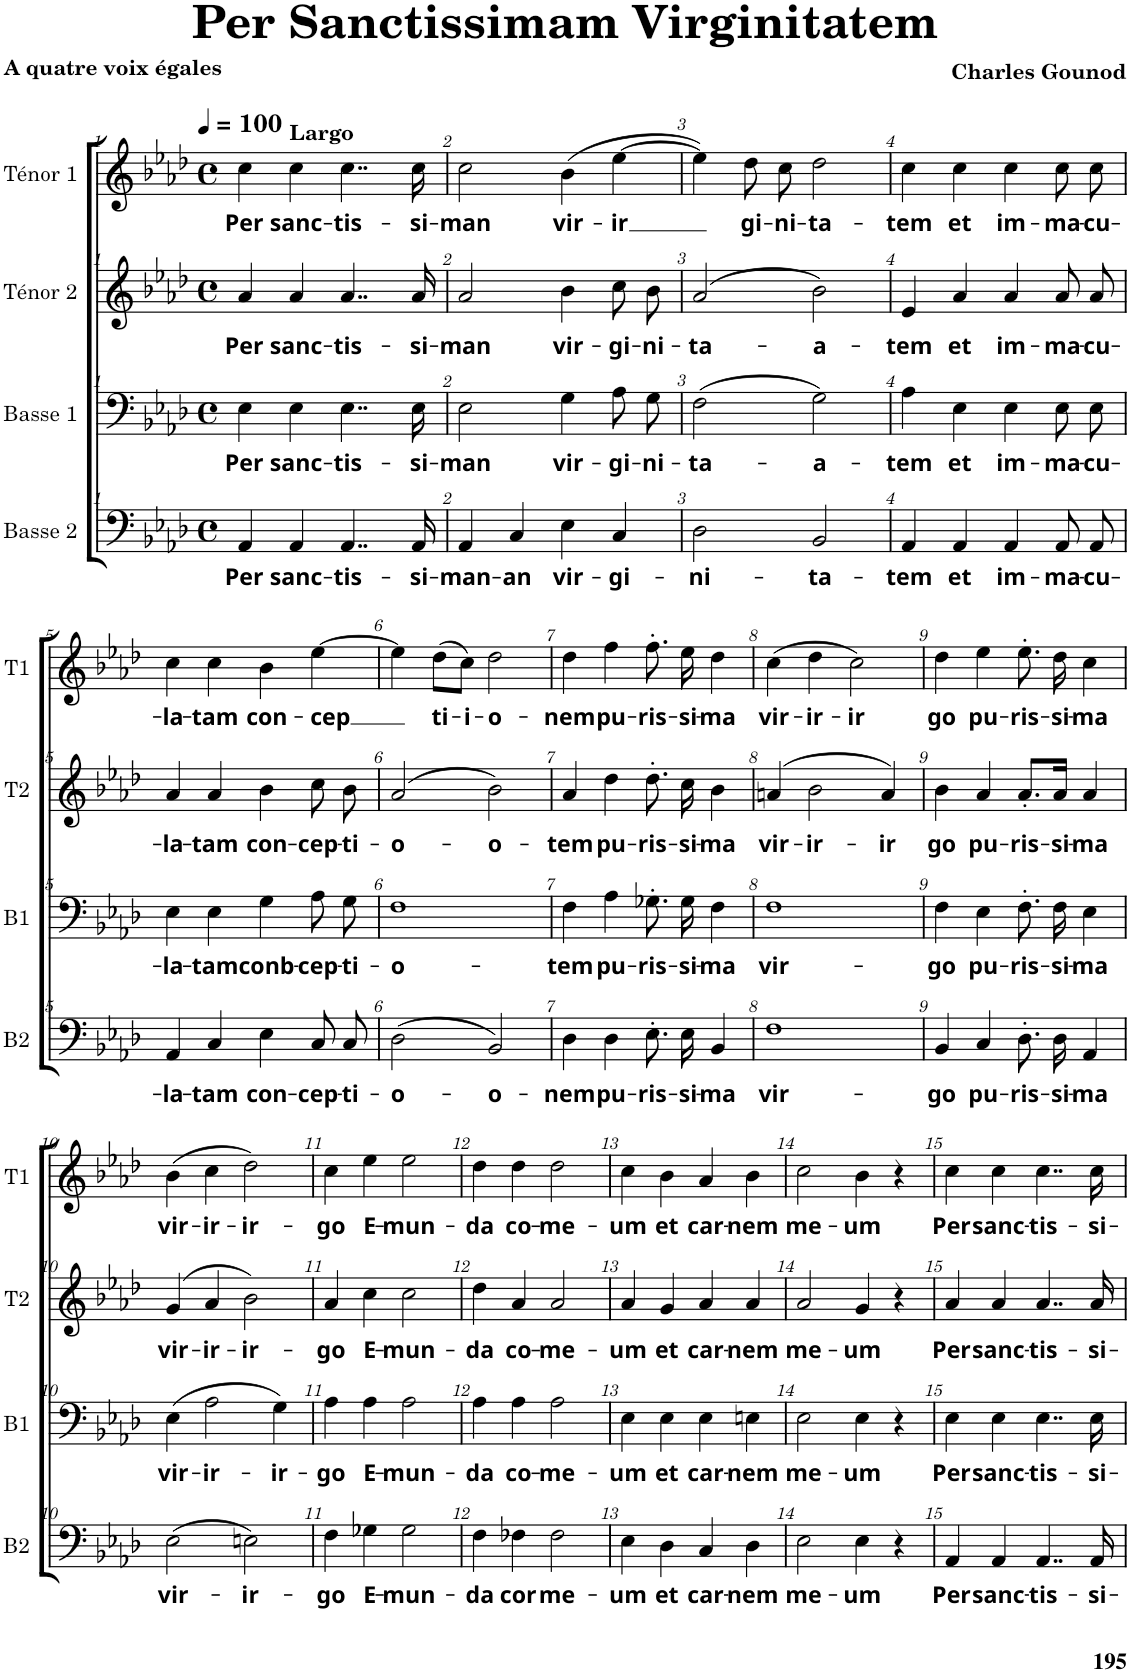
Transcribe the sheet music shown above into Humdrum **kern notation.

**kern	**text	**kern	**text	**kern	**text	**kern	**text
*part4	*part4	*part3	*part3	*part2	*part2	*part1	*part1
*staff4	*staff4	*staff3	*staff3	*staff2	*staff2	*staff1	*staff1
*I"Basse 2	*	*I"Basse 1	*	*I"Ténor 2	*	*I"Ténor 1	*
*I'B2	*	*I'B1	*	*I'T2	*	*I'T1	*
*clefF4	*	*clefF4	*	*clefG2	*	*clefG2	*
*k[b-e-a-d-]	*	*k[b-e-a-d-]	*	*k[b-e-a-d-]	*	*k[b-e-a-d-]	*
*M4/4	*	*M4/4	*	*M4/4	*	*M4/4	*
*met(c)	*	*met(c)	*	*met(c)	*	*met(c)	*
*MM100	*	*MM100	*	*MM100	*	*MM100	*
=1	=1	=1	=1	=1	=1	=1	=1
!	!	!	!	!	!	!LO:TX:a:B:t=Largo	!
!	!LO:LY:b	!	!LO:LY:b	!	!LO:LY:b	!	!LO:LY:b
4AA-/	Per	4E-\	Per	4a-/	Per	4cc\	Per
!	!LO:LY:b	!	!LO:LY:b	!	!LO:LY:b	!	!LO:LY:b
4AA-/	sanc-	4E-\	sanc-	4a-/	sanc-	4cc\	sanc-
!	!LO:LY:b	!	!LO:LY:b	!	!LO:LY:b	!	!LO:LY:b
4..AA-/	-tis-	4..E-\	-tis-	4..a-/	-tis-	4..cc\	-tis-
!	!LO:LY:b	!	!LO:LY:b	!	!LO:LY:b	!	!LO:LY:b
16AA-/	-si-	16E-\	-si-	16a-/	-si-	16cc\	-si-
=2	=2	=2	=2	=2	=2	=2	=2
!	!LO:LY:b	!	!LO:LY:b	!	!LO:LY:b	!	!LO:LY:b
4AA-/	-man-	2E-\	-man	2a-/	-man	2cc\	-man
!	!LO:LY:b	!	!	!	!	!	!
4C/	-an	.	.	.	.	.	.
!	!LO:LY:b	!	!LO:LY:b	!	!LO:LY:b	!	!LO:LY:b
4E-\	vir-	4G\	vir-	4b-\	vir-	(4b-\	vir-
!	!LO:LY:b	!	!LO:LY:b	!	!LO:LY:b	!	!LO:LY:b
4C/	-gi-	8A-\L	-gi-	8cc\	-gi-	[4ee-\	-ir
!	!	!	!LO:LY:b	!	!LO:LY:b	!	!
.	.	8G\J	-ni-	8b-\	-ni-	.	.
=3	=3	=3	=3	=3	=3	=3	=3
!	!LO:LY:b	!	!LO:LY:b	!	!LO:LY:b	!	!
2D-\	-ni-	(2F\	-ta-	(2a-/	-ta-	4ee-\])	.
!	!	!	!	!	!	!	!LO:LY:b
.	.	.	.	.	.	8dd-\	gi-
!	!	!	!	!	!	!	!LO:LY:b
.	.	.	.	.	.	8cc\	-ni-
!	!LO:LY:b	!	!LO:LY:b	!	!LO:LY:b	!	!LO:LY:b
2BB-/	-ta-	2G\)	-a-	2b-\)	-a-	2dd-\	-ta-
=4	=4	=4	=4	=4	=4	=4	=4
!	!LO:LY:b	!	!LO:LY:b	!	!LO:LY:b	!	!LO:LY:b
4AA-/	-tem	4A-\	-tem	4e-/	-tem	4cc\	-tem
!	!LO:LY:b	!	!LO:LY:b	!	!LO:LY:b	!	!LO:LY:b
4AA-/	et	4E-\	et	4a-/	et	4cc\	et
!	!LO:LY:b	!	!LO:LY:b	!	!LO:LY:b	!	!LO:LY:b
4AA-/	im-	4E-\	im-	4a-/	im-	4cc\	im-
!	!LO:LY:b	!	!LO:LY:b	!	!LO:LY:b	!	!LO:LY:b
8AA-/L	-ma-	8E-\L	-ma-	8a-/	-ma-	8cc\	-ma-
!	!LO:LY:b	!	!LO:LY:b	!	!LO:LY:b	!	!LO:LY:b
8AA-/J	-cu-	8E-\J	-cu-	8a-/	-cu-	8cc\	-cu-
!!LO:LB:g=z
=5	=5	=5	=5	=5	=5	=5	=5
!	!LO:LY:b	!	!LO:LY:b	!	!LO:LY:b	!	!LO:LY:b
4AA-/	-la-	4E-\	-la-	4a-/	-la-	4cc\	-la-
!	!LO:LY:b	!	!LO:LY:b	!	!LO:LY:b	!	!LO:LY:b
4C/	-tam	4E-\	-tam	4a-/	-tam	4cc\	-tam
!	!LO:LY:b	!	!LO:LY:b	!	!LO:LY:b	!	!LO:LY:b
4E-\	con-	4G\	conb-	4b-\	con-	4b-\	con-
!	!LO:LY:b	!	!LO:LY:b	!	!LO:LY:b	!	!LO:LY:b
8C/L	-cep-	8A-\L	-cep-	8cc\	-cep-	[4ee-\	-cep
!	!LO:LY:b	!	!LO:LY:b	!	!LO:LY:b	!	!
8C/J	-ti-	8G\J	-ti-	8b-\	-ti-	.	.
=6	=6	=6	=6	=6	=6	=6	=6
!	!LO:LY:b	!	!LO:LY:b	!	!LO:LY:b	!	!
(2D-\	-o-	1F	-o-	(2a-/	-o-	4ee-\]	.
!	!	!	!	!	!	!	!LO:LY:b
.	.	.	.	.	.	(8dd-\L	ti-
!	!	!	!	!	!	!	!LO:LY:b
.	.	.	.	.	.	8cc\J)	-i-
!	!LO:LY:b	!	!	!	!LO:LY:b	!	!LO:LY:b
2BB-/)	-o-	.	.	2b-\)	-o-	2dd-\	-o-
=7	=7	=7	=7	=7	=7	=7	=7
!	!LO:LY:b	!	!LO:LY:b	!	!LO:LY:b	!	!LO:LY:b
4D-\	-nem	4F\	-tem	4a-/	-tem	4dd-\	-nem
!	!LO:LY:b	!	!LO:LY:b	!	!LO:LY:b	!	!LO:LY:b
4D-\	pu-	4A-\	pu-	4dd-\	pu-	4ff\	pu-
!	!LO:LY:b	!	!LO:LY:b	!	!LO:LY:b	!	!LO:LY:b
8.E-'\L	-ris-	8.G-X'\L	-ris-	8.dd-'\	-ris-	8.ff'\	-ris-
!	!LO:LY:b	!	!LO:LY:b	!	!LO:LY:b	!	!LO:LY:b
16E-\Jk	-si-	16G-\Jk	-si-	16cc\	-si-	16ee-\	-si-
!	!LO:LY:b	!	!LO:LY:b	!	!LO:LY:b	!	!LO:LY:b
4BB-/	-ma	4F\	-ma	4b-\	-ma	4dd-\	-ma
=8	=8	=8	=8	=8	=8	=8	=8
!	!LO:LY:b	!	!LO:LY:b	!	!LO:LY:b	!	!LO:LY:b
1F	vir-	1F	vir-	(4an/	vir-	(4cc\	vir-
!	!	!	!	!	!LO:LY:b	!	!LO:LY:b
.	.	.	.	2b-\	-ir-	4dd-\	-ir-
!	!	!	!	!	!	!	!LO:LY:b
.	.	.	.	.	.	2cc\)	-ir
!	!	!	!	!	!LO:LY:b	!	!
.	.	.	.	4a/)	-ir	.	.
=9	=9	=9	=9	=9	=9	=9	=9
!	!LO:LY:b	!	!LO:LY:b	!	!LO:LY:b	!	!LO:LY:b
4BB-/	-go	4F\	-go	4b-\	go	4dd-\	go
!	!LO:LY:b	!	!LO:LY:b	!	!LO:LY:b	!	!LO:LY:b
4C/	pu-	4E-\	pu-	4a-/	pu-	4ee-\	pu-
!	!LO:LY:b	!	!LO:LY:b	!	!LO:LY:b	!	!LO:LY:b
8.D-'\L	-ris-	8.F'\L	-ris-	8.a-'/L	-ris-	8.ee-'\	-ris-
!	!LO:LY:b	!	!LO:LY:b	!	!LO:LY:b	!	!LO:LY:b
16D-\Jk	-si-	16F\Jk	-si-	16a-/Jk	-si-	16dd-\	-si-
!	!LO:LY:b	!	!LO:LY:b	!	!LO:LY:b	!	!LO:LY:b
4AA-/	-ma	4E-\	-ma	4a-/	-ma	4cc\	-ma
!!LO:LB:g=z
=10	=10	=10	=10	=10	=10	=10	=10
!	!LO:LY:b	!	!LO:LY:b	!	!LO:LY:b	!	!LO:LY:b
(2E-\	vir-	(4E-\	vir-	(4g/	vir-	(4b-\	vir-
!	!	!	!LO:LY:b	!	!LO:LY:b	!	!LO:LY:b
.	.	2A-\	-ir-	4a-/	-ir-	4cc\	-ir-
!	!LO:LY:b	!	!	!	!LO:LY:b	!	!LO:LY:b
2En\)	-ir-	.	.	2b-\)	-ir-	2dd-\)	-ir-
!	!	!	!LO:LY:b	!	!	!	!
.	.	4G\)	-ir-	.	.	.	.
=11	=11	=11	=11	=11	=11	=11	=11
!	!LO:LY:b	!	!LO:LY:b	!	!LO:LY:b	!	!LO:LY:b
4F\	-go	4A-\	-go	4a-/	-go	4cc\	-go
!	!LO:LY:b	!	!LO:LY:b	!	!LO:LY:b	!	!LO:LY:b
4G-X\	E-	4A-\	E-	4cc\	E-	4ee-\	E-
!	!LO:LY:b	!	!LO:LY:b	!	!LO:LY:b	!	!LO:LY:b
2G-\	-mun-	2A-\	-mun-	2cc\	-mun-	2ee-\	-mun-
=12	=12	=12	=12	=12	=12	=12	=12
!	!LO:LY:b	!	!LO:LY:b	!	!LO:LY:b	!	!LO:LY:b
4F\	-da	4A-\	-da	4dd-\	-da	4dd-\	-da
!	!LO:LY:b	!	!LO:LY:b	!	!LO:LY:b	!	!LO:LY:b
4F-X\	cor	4A-\	co-	4a-/	co-	4dd-\	co-
!	!LO:LY:b	!	!LO:LY:b	!	!LO:LY:b	!	!LO:LY:b
2F-\	me-	2A-\	-me-	2a-/	-me-	2dd-\	-me-
=13	=13	=13	=13	=13	=13	=13	=13
!	!LO:LY:b	!	!LO:LY:b	!	!LO:LY:b	!	!LO:LY:b
4E-\	-um	4E-\	-um	4a-/	-um	4cc\	-um
!	!LO:LY:b	!	!LO:LY:b	!	!LO:LY:b	!	!LO:LY:b
4D-\	et	4E-\	et	4g/	et	4b-\	et
!	!LO:LY:b	!	!LO:LY:b	!	!LO:LY:b	!	!LO:LY:b
4C/	car-	4E-\	car-	4a-/	car-	4a-/	car-
!	!LO:LY:b	!	!LO:LY:b	!	!LO:LY:b	!	!LO:LY:b
4D-\	-nem	4En\	-nem	4a-/	-nem	4b-\	-nem
=14	=14	=14	=14	=14	=14	=14	=14
!	!LO:LY:b	!	!LO:LY:b	!	!LO:LY:b	!	!LO:LY:b
2E-\	me-	2E-\	me-	2a-/	me-	2cc\	me-
!	!LO:LY:b	!	!LO:LY:b	!	!LO:LY:b	!	!LO:LY:b
4E-\	-um	4E-\	-um	4g/	-um	4b-\	-um
4r	.	4r	.	4r	.	4r	.
=15	=15	=15	=15	=15	=15	=15	=15
!	!LO:LY:b	!	!LO:LY:b	!	!LO:LY:b	!	!LO:LY:b
4AA-/	Per	4E-\	Per	4a-/	Per	4cc\	Per
!	!LO:LY:b	!	!LO:LY:b	!	!LO:LY:b	!	!LO:LY:b
4AA-/	sanc-	4E-\	sanc-	4a-/	sanc-	4cc\	sanc-
!	!LO:LY:b	!	!LO:LY:b	!	!LO:LY:b	!	!LO:LY:b
4..AA-/	-tis-	4..E-\	-tis-	4..a-/	-tis-	4..cc\	-tis-
!	!LO:LY:b	!	!LO:LY:b	!	!LO:LY:b	!	!LO:LY:b
16AA-/	-si-	16E-\	-si-	16a-/	-si-	16cc\	-si-
=	=	=	=	=	=	=	=
*-	*-	*-	*-	*-	*-	*-	*-
